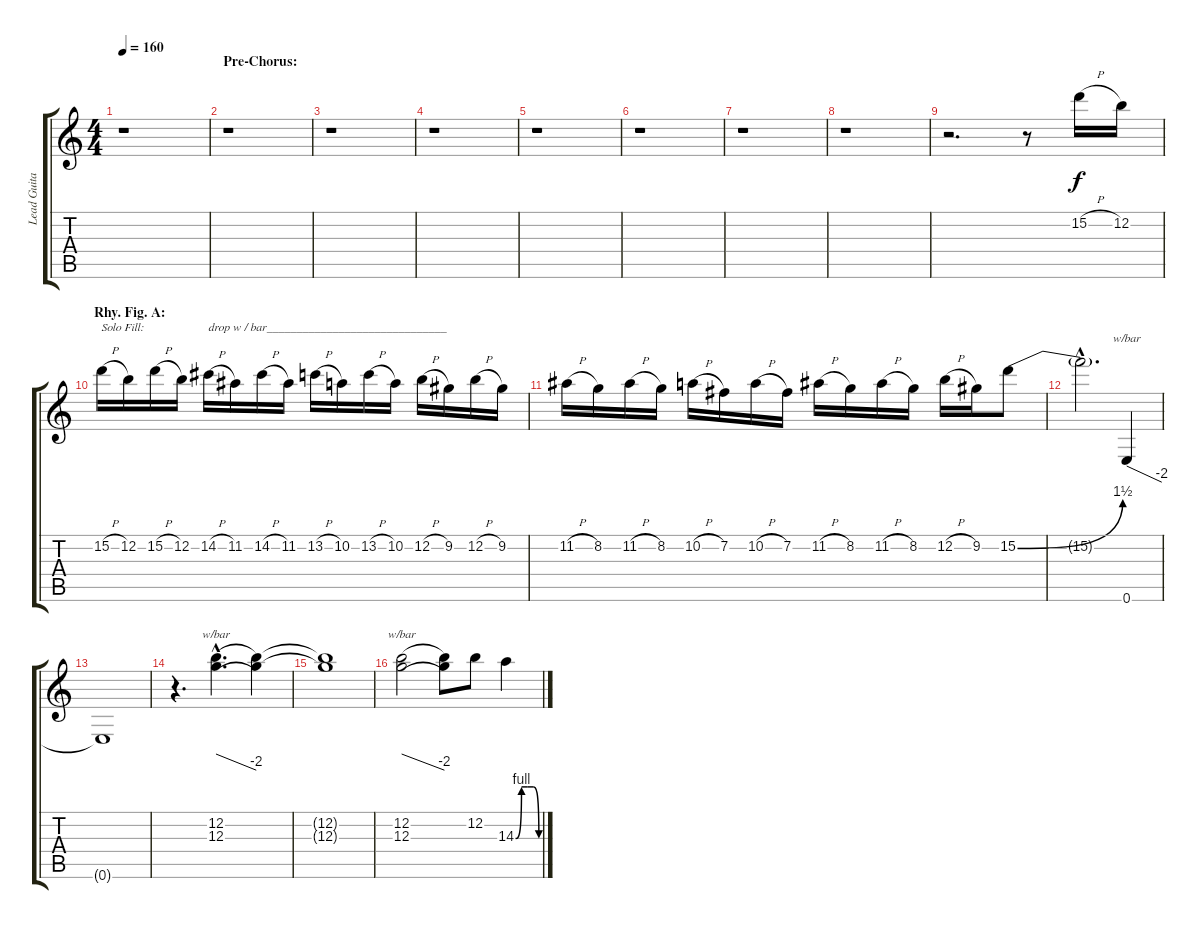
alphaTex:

\track ("Lead Guitar I" "Lead Guita") {instrument distortionguitar}
\staff {score tabs}
\tuning (E4 B3 G3 D3 A2 E2) {hide}
\ts (4 4)
\tempo 160
\clef g2
\ks c
r.1{dy f} |
\section ("" "Pre-Chorus:")
r.1 |
r.1 |
r.1 |
r.1 |
r.1 |
r.1 |
r.1 |
r.2{d} r.8 15.2{h}.16 12.2.16 |
\section ("" "Rhy. Fig. A:")
15.2{h}.16{txt "Solo Fill:"} 12.2.16 15.2{h}.16 12.2.16 14.2{h}.16{txt "drop w / bar______________________________"} 11.2.16 14.2{h}.16 11.2.16 13.2{h}.16 10.2.16 13.2{h}.16 10.2.16 12.2{h}.16 9.2.16 12.2{h}.16 9.2.16 |
11.2{h}.16 8.2.16 11.2{h}.16 8.2.16 10.2{h}.16 7.2.16 10.2{h}.16 7.2.16 11.2{h}.16 8.2.16 11.2{h}.16 8.2.16 12.2{h}.16 9.2.16 15.2{be (bend 0 0 60 6)}.8 |
15.2{hac t}.2{d} 0.6.4{tbe (dive default 0 0 60 -8)} |
0.6{t}.1 |
r.4{d} (12.2{hac} 12.3{hac}).4{d tbe (dive default 0 0 60 -8)} (12.2{t} 12.3{t}).4 |
(12.2{t} 12.3{t}).1 |
(12.2 12.3).2{tbe (dive default 0 0 60 -8)} (12.2{t} 12.3{t}).8 12.2.8 14.3{be (custom 0 0 15 4 30 4 45 4 60 0)}.4
